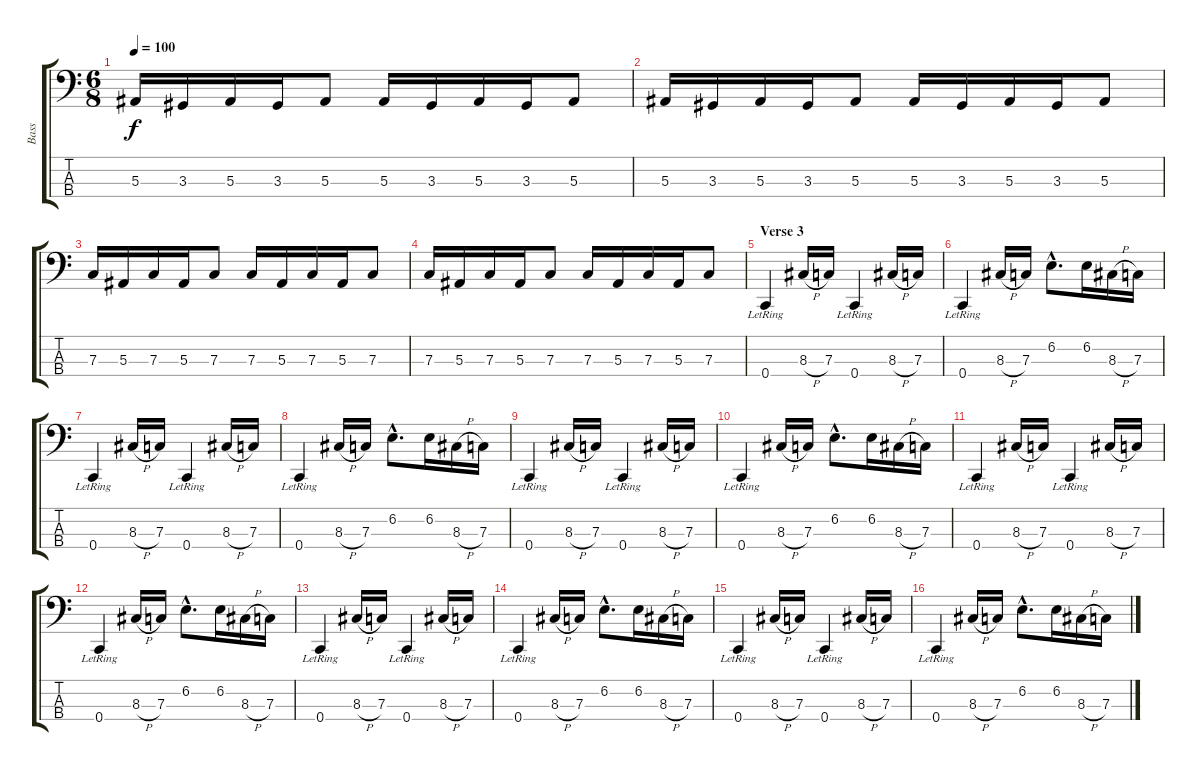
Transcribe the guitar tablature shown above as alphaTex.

\track ("Bass" "Bass") {instrument electricbasspick}
\staff {score tabs}
\tuning (Eb2 Bb1 F1 C1) {hide}
\ts (6 8)
\tempo 100
\clef f4
\ks c
5.3.16{dy f} 3.3.16 5.3.16 3.3.16 5.3.8 5.3.16 3.3.16 5.3.16 3.3.16 5.3.8 |
5.3.16 3.3.16 5.3.16 3.3.16 5.3.8 5.3.16 3.3.16 5.3.16 3.3.16 5.3.8 |
7.3.16 5.3.16 7.3.16 5.3.16 7.3.8 7.3.16 5.3.16 7.3.16 5.3.16 7.3.8 |
7.3.16 5.3.16 7.3.16 5.3.16 7.3.8 7.3.16 5.3.16 7.3.16 5.3.16 7.3.8 |
\section ("" "Verse 3")
0.4{lr}.4 8.3{h}.16 7.3.16 0.4{lr}.4 8.3{h}.16 7.3.16 |
0.4{lr}.4 8.3{h}.16 7.3.16 6.2{hac}.8{d} 6.2.16 8.3{h}.16 7.3.16 |
0.4{lr}.4 8.3{h}.16 7.3.16 0.4{lr}.4 8.3{h}.16 7.3.16 |
0.4{lr}.4 8.3{h}.16 7.3.16 6.2{hac}.8{d} 6.2.16 8.3{h}.16 7.3.16 |
0.4{lr}.4 8.3{h}.16 7.3.16 0.4{lr}.4 8.3{h}.16 7.3.16 |
0.4{lr}.4 8.3{h}.16 7.3.16 6.2{hac}.8{d} 6.2.16 8.3{h}.16 7.3.16 |
0.4{lr}.4 8.3{h}.16 7.3.16 0.4{lr}.4 8.3{h}.16 7.3.16 |
0.4{lr}.4 8.3{h}.16 7.3.16 6.2{hac}.8{d} 6.2.16 8.3{h}.16 7.3.16 |
0.4{lr}.4 8.3{h}.16 7.3.16 0.4{lr}.4 8.3{h}.16 7.3.16 |
0.4{lr}.4 8.3{h}.16 7.3.16 6.2{hac}.8{d} 6.2.16 8.3{h}.16 7.3.16 |
0.4{lr}.4 8.3{h}.16 7.3.16 0.4{lr}.4 8.3{h}.16 7.3.16 |
0.4{lr}.4 8.3{h}.16 7.3.16 6.2{hac}.8{d} 6.2.16 8.3{h}.16 7.3.16
